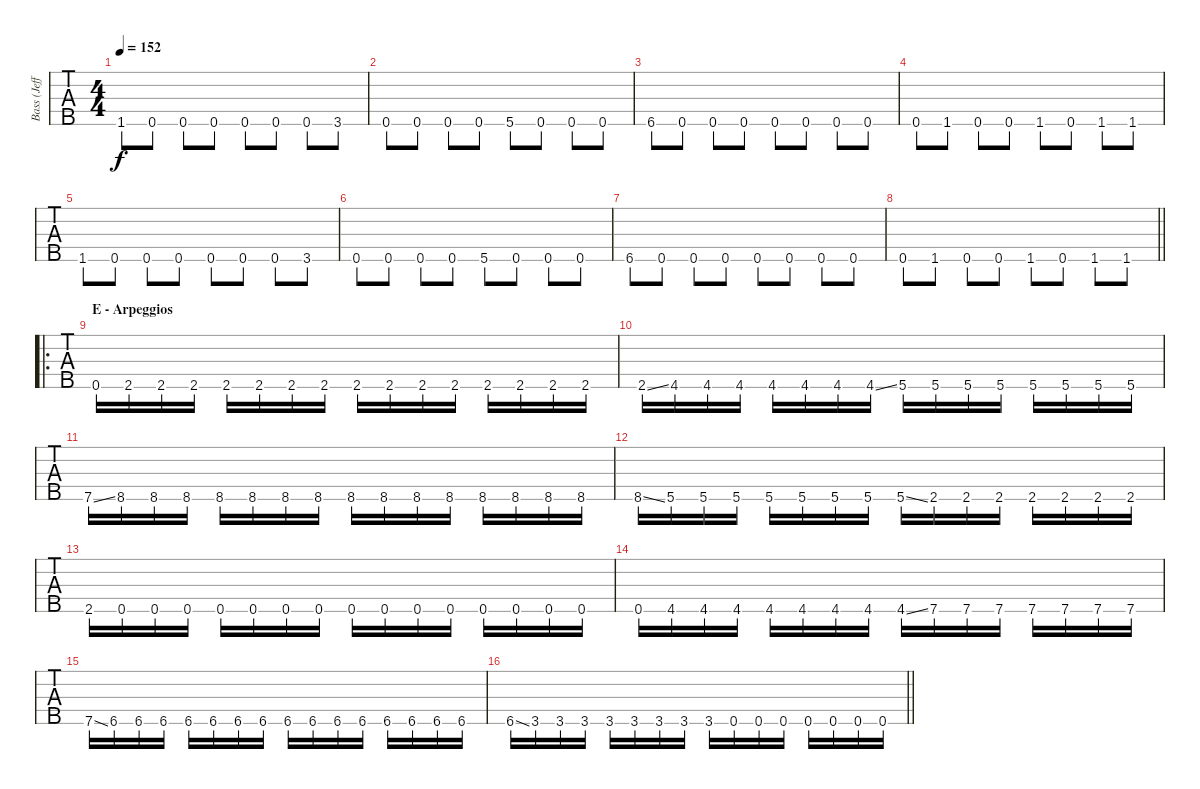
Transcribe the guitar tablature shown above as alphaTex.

\track ("Bass (Jeff Loomis)" "Bass (Jeff") {instrument electricbassfinger}
\staff {tabs}
\tuning (Gb2 Db2 Ab1 Eb1 Bb0) {hide}
\ts (4 4)
\tempo 152
\clef f4
\ks aminor
1.5.8{dy f} 0.5.8 0.5.8 0.5.8 0.5.8 0.5.8 0.5.8 3.5.8 |
0.5.8 0.5.8 0.5.8 0.5.8 5.5.8 0.5.8 0.5.8 0.5.8 |
6.5.8 0.5.8 0.5.8 0.5.8 0.5.8 0.5.8 0.5.8 0.5.8 |
0.5.8 1.5.8 0.5.8 0.5.8 1.5.8 0.5.8 1.5.8 1.5.8 |
1.5.8 0.5.8 0.5.8 0.5.8 0.5.8 0.5.8 0.5.8 3.5.8 |
0.5.8 0.5.8 0.5.8 0.5.8 5.5.8 0.5.8 0.5.8 0.5.8 |
6.5.8 0.5.8 0.5.8 0.5.8 0.5.8 0.5.8 0.5.8 0.5.8 |
\barLineRight lightlight
0.5.8 1.5.8 0.5.8 0.5.8 1.5.8 0.5.8 1.5.8 1.5.8 |
\ro
\section ("" "E - Arpeggios")
0.5.16 2.5.16 2.5.16 2.5.16 2.5.16 2.5.16 2.5.16 2.5.16 2.5.16 2.5.16 2.5.16 2.5.16 2.5.16 2.5.16 2.5.16 2.5.16 |
2.5{ss}.16 4.5.16 4.5.16 4.5.16 4.5.16 4.5.16 4.5.16 4.5{ss}.16 5.5.16 5.5.16 5.5.16 5.5.16 5.5.16 5.5.16 5.5.16 5.5.16 |
7.5{ss}.16 8.5.16 8.5.16 8.5.16 8.5.16 8.5.16 8.5.16 8.5.16 8.5.16 8.5.16 8.5.16 8.5.16 8.5.16 8.5.16 8.5.16 8.5.16 |
8.5{ss}.16 5.5.16 5.5.16 5.5.16 5.5.16 5.5.16 5.5.16 5.5.16 5.5{ss}.16 2.5.16 2.5.16 2.5.16 2.5.16 2.5.16 2.5.16 2.5.16 |
2.5.16 0.5.16 0.5.16 0.5.16 0.5.16 0.5.16 0.5.16 0.5.16 0.5.16 0.5.16 0.5.16 0.5.16 0.5.16 0.5.16 0.5.16 0.5.16 |
0.5.16 4.5.16 4.5.16 4.5.16 4.5.16 4.5.16 4.5.16 4.5.16 4.5{ss}.16 7.5.16 7.5.16 7.5.16 7.5.16 7.5.16 7.5.16 7.5.16 |
7.5{ss}.16 6.5.16 6.5.16 6.5.16 6.5.16 6.5.16 6.5.16 6.5.16 6.5.16 6.5.16 6.5.16 6.5.16 6.5.16 6.5.16 6.5.16 6.5.16 |
\barLineRight lightlight
6.5{ss}.16 3.5.16 3.5.16 3.5.16 3.5.16 3.5.16 3.5.16 3.5.16 3.5.16 0.5.16 0.5.16 0.5.16 0.5.16 0.5.16 0.5.16 0.5.16
